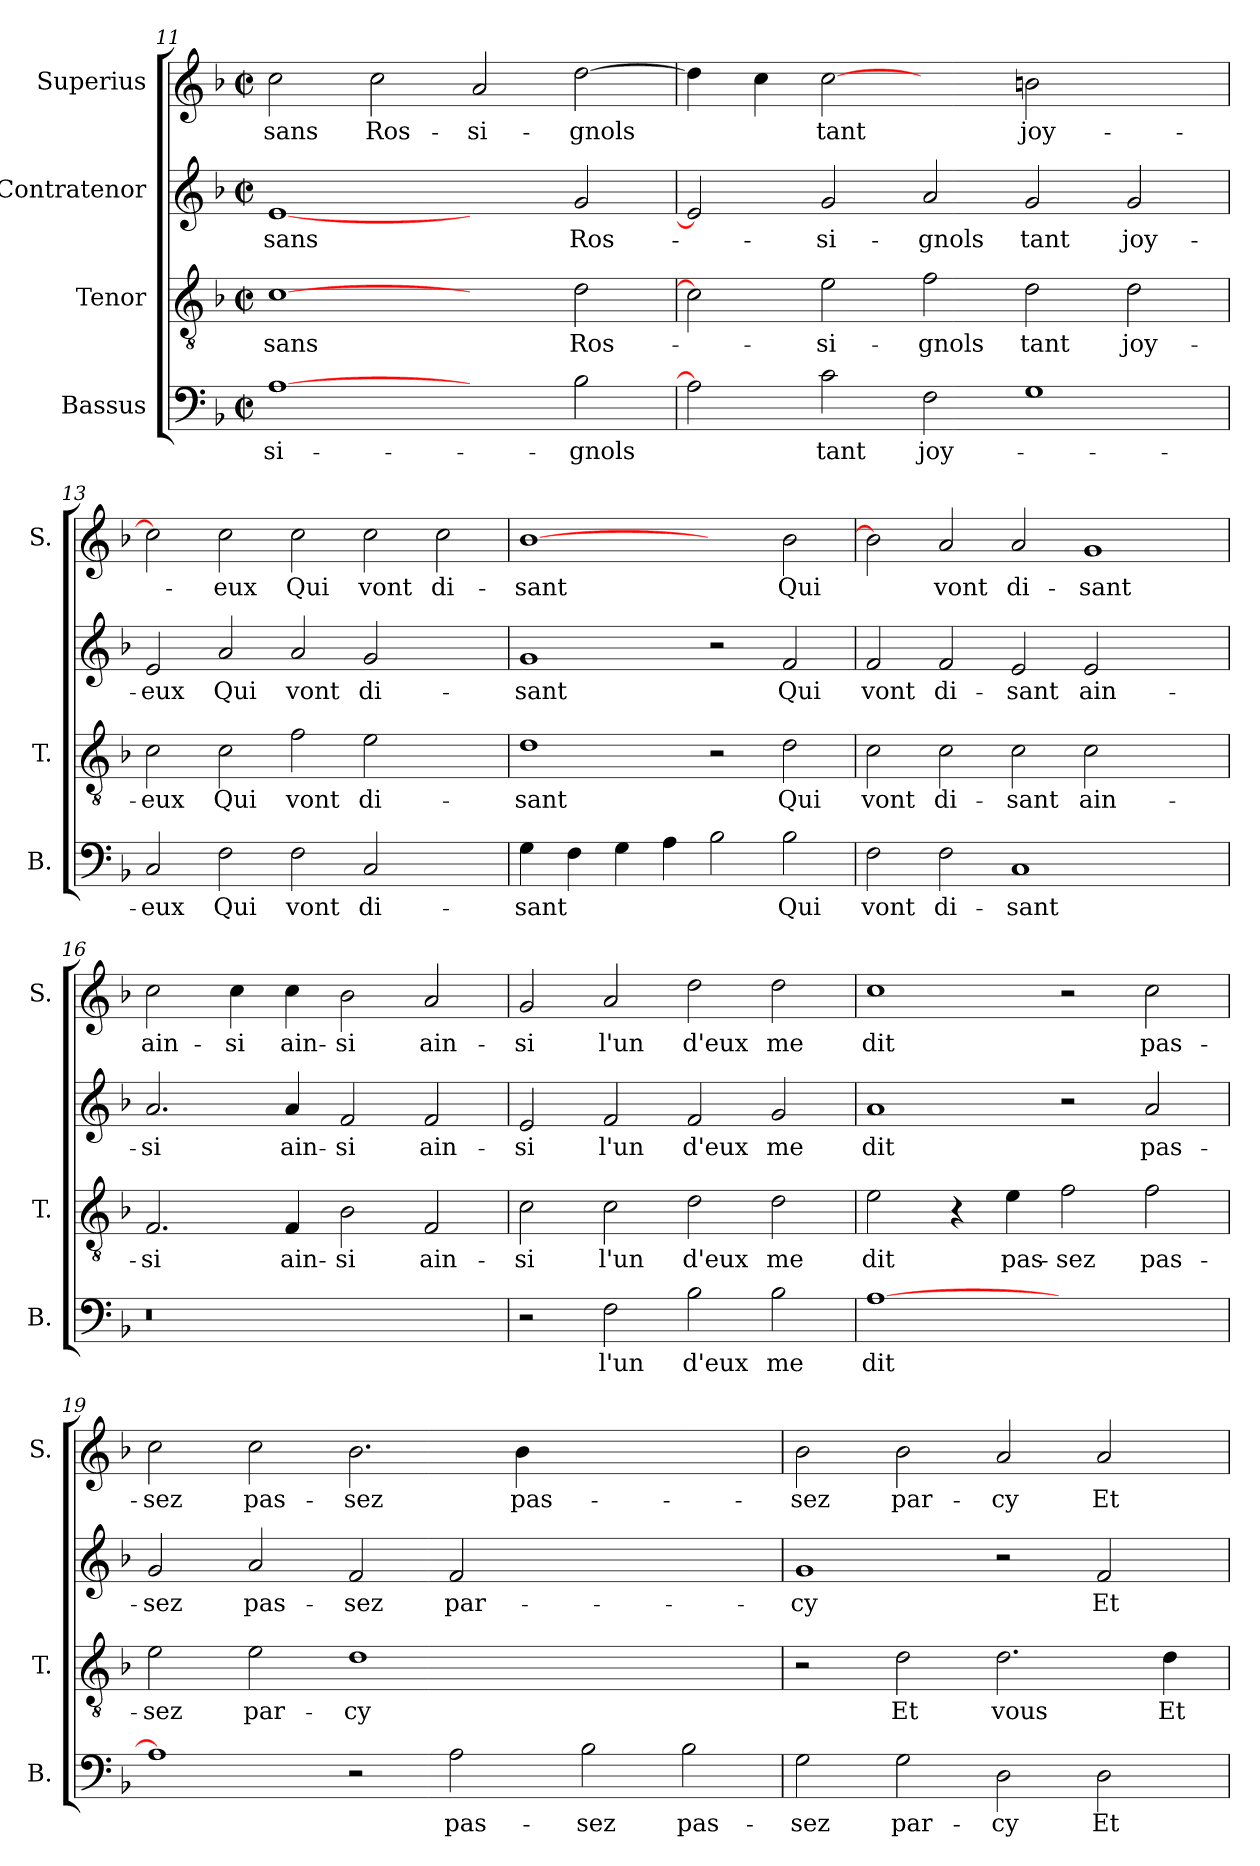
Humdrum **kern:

**kern	**text	**kern	**text	**kern	**text	**kern	**text
*part4	*part4	*part3	*part3	*part2	*part2	*part1	*part1
*staff4	*staff4	*staff3	*staff3	*staff2	*staff2	*staff1	*staff1
*I"Bassus	*	*I"Tenor	*	*I"Contratenor	*	*I"Superius	*
*I'B.	*	*I'T.	*	*	*	*I'S.	*
!!LO:LB:g=z
*clefF4	*	*clefGv2	*	*clefG2	*	*clefG2	*
*k[b-]	*	*k[b-]	*	*k[b-]	*	*k[b-]	*
*F:	*	*F:	*	*F:	*	*F:	*
*M2/2	*	*M2/2	*	*M2/2	*	*M2/2	*
*met(c|)	*	*met(c|)	*	*met(c|)	*	*met(c|)	*
=11	=11	=11	=11	=11	=11	=11	=11
[1A\	-si-	[1c\	-sans	[1e/	-sans	2cc\	-sans
.	.	.	.	.	.	2cc\	Ros-
2ryy	.	2ryy	.	2ryy	.	2a/	-si-
2B-\	-gnols	2d\	Ros-	2g/	Ros-	[2dd\	-gnols
=12	=12	=12	=12	=12	=12	=12	=12
2A\]	.	2c\]	.	2e/]	.	4dd\]	.
.	.	.	.	.	.	4cc\	.
2c\	tant	2e\	-si-	2g/	-si-	[2cc\	tant
2F\	joy-	2f\	-gnols	2a/	-gnols	2ryy	.
1G\	.	2d\	tant	2g/	tant	2bn\	joy-
.	.	2d\	joy-	2g/	joy-	2ryy	.
=13	=13	=13	=13	=13	=13	=13	=13
2C/	-eux	2c\	-eux	2e/	-eux	2cc\]	.
2F\	Qui	2c\	Qui	2a/	Qui	2cc\	-eux
2F\	vont	2f\	vont	2a/	vont	2cc\	Qui
2C/	di-	2e\	di-	2g/	di-	2cc\	vont
2ryy	.	2ryy	.	2ryy	.	2cc\	di-
=14	=14	=14	=14	=14	=14	=14	=14
4G\	-sant	1d\	-sant	1g/	-sant	[1b-\	-sant
4F\	.	.	.	.	.	.	.
4G\	.	.	.	.	.	.	.
4A\	.	.	.	.	.	.	.
2B-\	.	2r	.	2r	.	2ryy	.
2B-\	Qui	2d\	Qui	2f/	Qui	2b-\	Qui
=15	=15	=15	=15	=15	=15	=15	=15
2F\	vont	2c\	vont	2f/	vont	2b-\]	.
2F\	di-	2c\	di-	2f/	di-	2a/	vont
1C/	-sant	2c\	-sant	2e/	-sant	2a/	di-
.	.	2c\	ain-	2e/	ain-	1g/	-sant
2ryy	.	2ryy	.	2ryy	.	.	.
!!LO:PB:g=z
=16	=16	=16	=16	=16	=16	=16	=16
!LO:N:vis=0	!	!	!	!	!	!	!
1r	.	2.F/	-si	2.a/	-si	2cc\	ain-
.	.	.	.	.	.	4cc\	-si
.	.	4F/	ain-	4a/	ain-	4cc\	ain-
1ryy	.	2B-\	-si	2f/	-si	2b-\	-si
.	.	2F/	ain-	2f/	ain-	2a/	ain-
=17	=17	=17	=17	=17	=17	=17	=17
2r	.	2c\	-si	2e/	-si	2g/	-si
2F\	l'un	2c\	l'un	2f/	l'un	2a/	l'un
2B-\	d'eux	2d\	d'eux	2f/	d'eux	2dd\	d'eux
2B-\	me	2d\	me	2g/	me	2dd\	me
=18	=18	=18	=18	=18	=18	=18	=18
[1A\	dit	2e\	dit	1a/	dit	1cc\	dit
.	.	4r	.	.	.	.	.
.	.	4e\	pas-	.	.	.	.
1ryy	.	2f\	-sez	2r	.	2r	.
.	.	2f\	pas-	2a/	pas-	2cc\	pas-
=19	=19	=19	=19	=19	=19	=19	=19
1A\]	.	2e\	-sez	2g/	-sez	2cc\	-sez
.	.	2e\	par-	2a/	pas-	2cc\	pas-
2r	.	1d\	-cy	2f/	-sez	2.b-\	-sez
2A\	pas-	.	.	2f/	par-	.	.
.	.	.	.	.	.	4b-\	pas-
2B-\	-sez	1ryy	.	1ryy	.	1ryy	.
2B-\	pas-	.	.	.	.	.	.
=20	=20	=20	=20	=20	=20	=20	=20
2G\	-sez	2r	.	1g/	-cy	2b-\	-sez
2G\	par-	2d\	Et	.	.	2b-\	par-
2D\	-cy	2.d\	vous	2r	.	2a/	-cy
2D\	Et	.	.	2f/	Et	2a/	Et
.	.	4d\	Et	.	.	.	.
=	=	=	=	=	=	=	=
*-	*-	*-	*-	*-	*-	*-	*-
